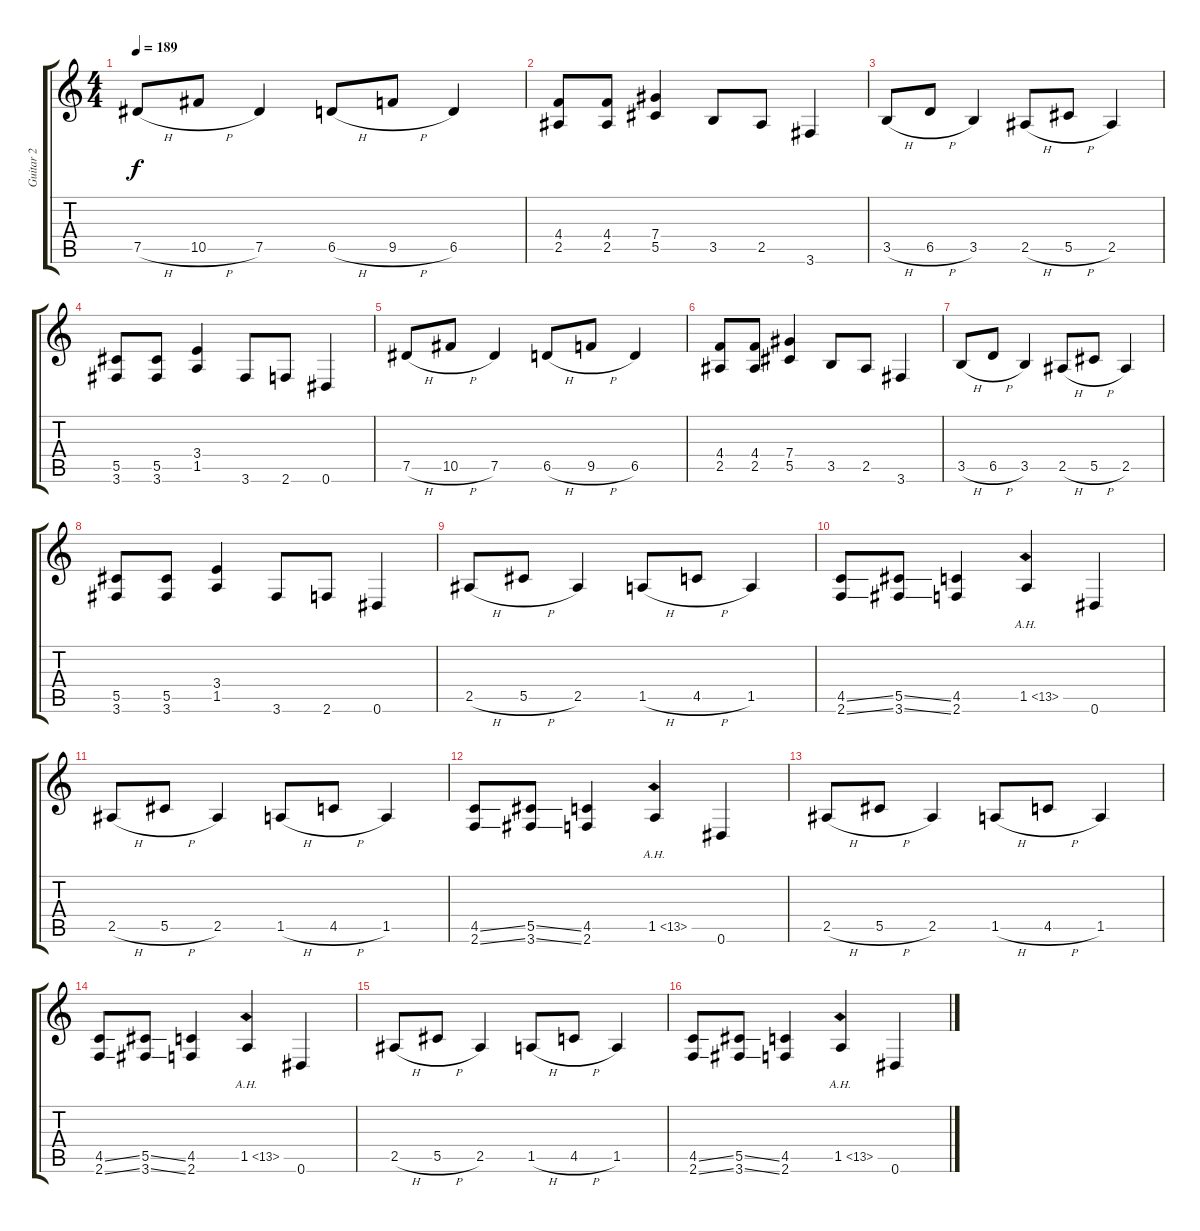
\track ("Guitar 2" "Guitar 2") {instrument distortionguitar}
\staff {score tabs}
\tuning (Eb4 Bb3 Gb3 Db3 Ab2 Eb2) {hide}
\ts (4 4)
\tempo 189
\clef g2
\ks c
7.5{h}.8{dy f} 10.5{h}.8 7.5.4 6.5{h}.8 9.5{h}.8 6.5.4 |
(4.4 2.5).8 (4.4 2.5).8 (7.4 5.5).4 3.5.8 2.5.8 3.6.4 |
3.5{h}.8 6.5{h}.8 3.5.4 2.5{h}.8 5.5{h}.8 2.5.4 |
(5.5 3.6).8 (5.5 3.6).8 (3.4 1.5).4 3.6.8 2.6.8 0.6.4 |
7.5{h}.8 10.5{h}.8 7.5.4 6.5{h}.8 9.5{h}.8 6.5.4 |
(4.4 2.5).8 (4.4 2.5).8 (7.4 5.5).4 3.5.8 2.5.8 3.6.4 |
3.5{h}.8 6.5{h}.8 3.5.4 2.5{h}.8 5.5{h}.8 2.5.4 |
(5.5 3.6).8 (5.5 3.6).8 (3.4 1.5).4 3.6.8 2.6.8 0.6.4 |
2.5{h}.8 5.5{h}.8 2.5.4 1.5{h}.8 4.5{h}.8 1.5.4 |
(4.5{ss} 2.6{ss}).8 (5.5{ss} 3.6{ss}).8 (4.5 2.6).4 1.5{ah 12}.4{instrument guitarharmonics} 0.6.4{instrument distortionguitar} |
2.5{h}.8 5.5{h}.8 2.5.4 1.5{h}.8 4.5{h}.8 1.5.4 |
(4.5{ss} 2.6{ss}).8 (5.5{ss} 3.6{ss}).8 (4.5 2.6).4 1.5{ah 12}.4{instrument guitarharmonics} 0.6.4{instrument distortionguitar} |
2.5{h}.8 5.5{h}.8 2.5.4 1.5{h}.8 4.5{h}.8 1.5.4 |
(4.5{ss} 2.6{ss}).8 (5.5{ss} 3.6{ss}).8 (4.5 2.6).4 1.5{ah 12}.4{instrument guitarharmonics} 0.6.4{instrument distortionguitar} |
2.5{h}.8 5.5{h}.8 2.5.4 1.5{h}.8 4.5{h}.8 1.5.4 |
(4.5{ss} 2.6{ss}).8 (5.5{ss} 3.6{ss}).8 (4.5 2.6).4 1.5{ah 12}.4{instrument guitarharmonics} 0.6.4{instrument distortionguitar}
